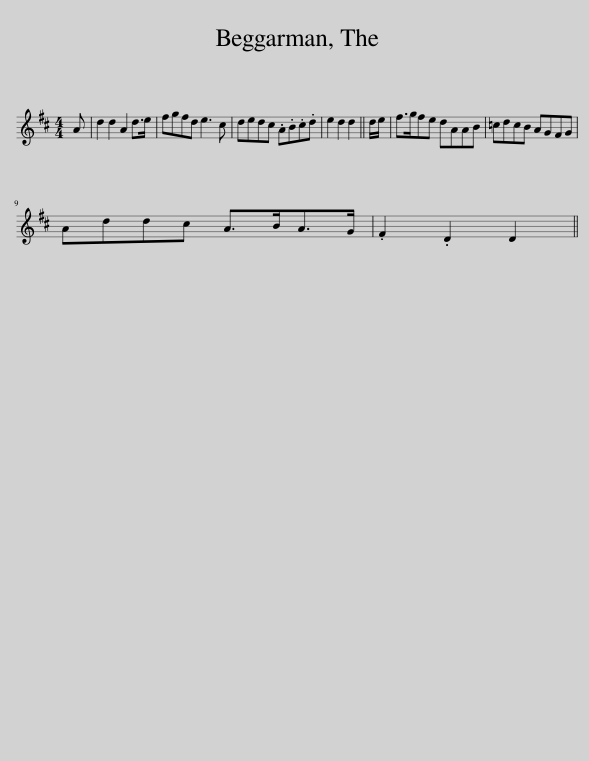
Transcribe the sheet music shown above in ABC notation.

X:1
L:1/8
M:4/4
I:linebreak $
K:D
V:1 treble
V:1
 A | d2 d2 A2 d>e | fgfd e3 c | dedc .A.B.c.d | e2 d2 d2 || %5
 d/e/ | f>gfe dAAB | =cdcB AGFG |$ Addc A>BA>G | .F2 .D2 D2 || %10
